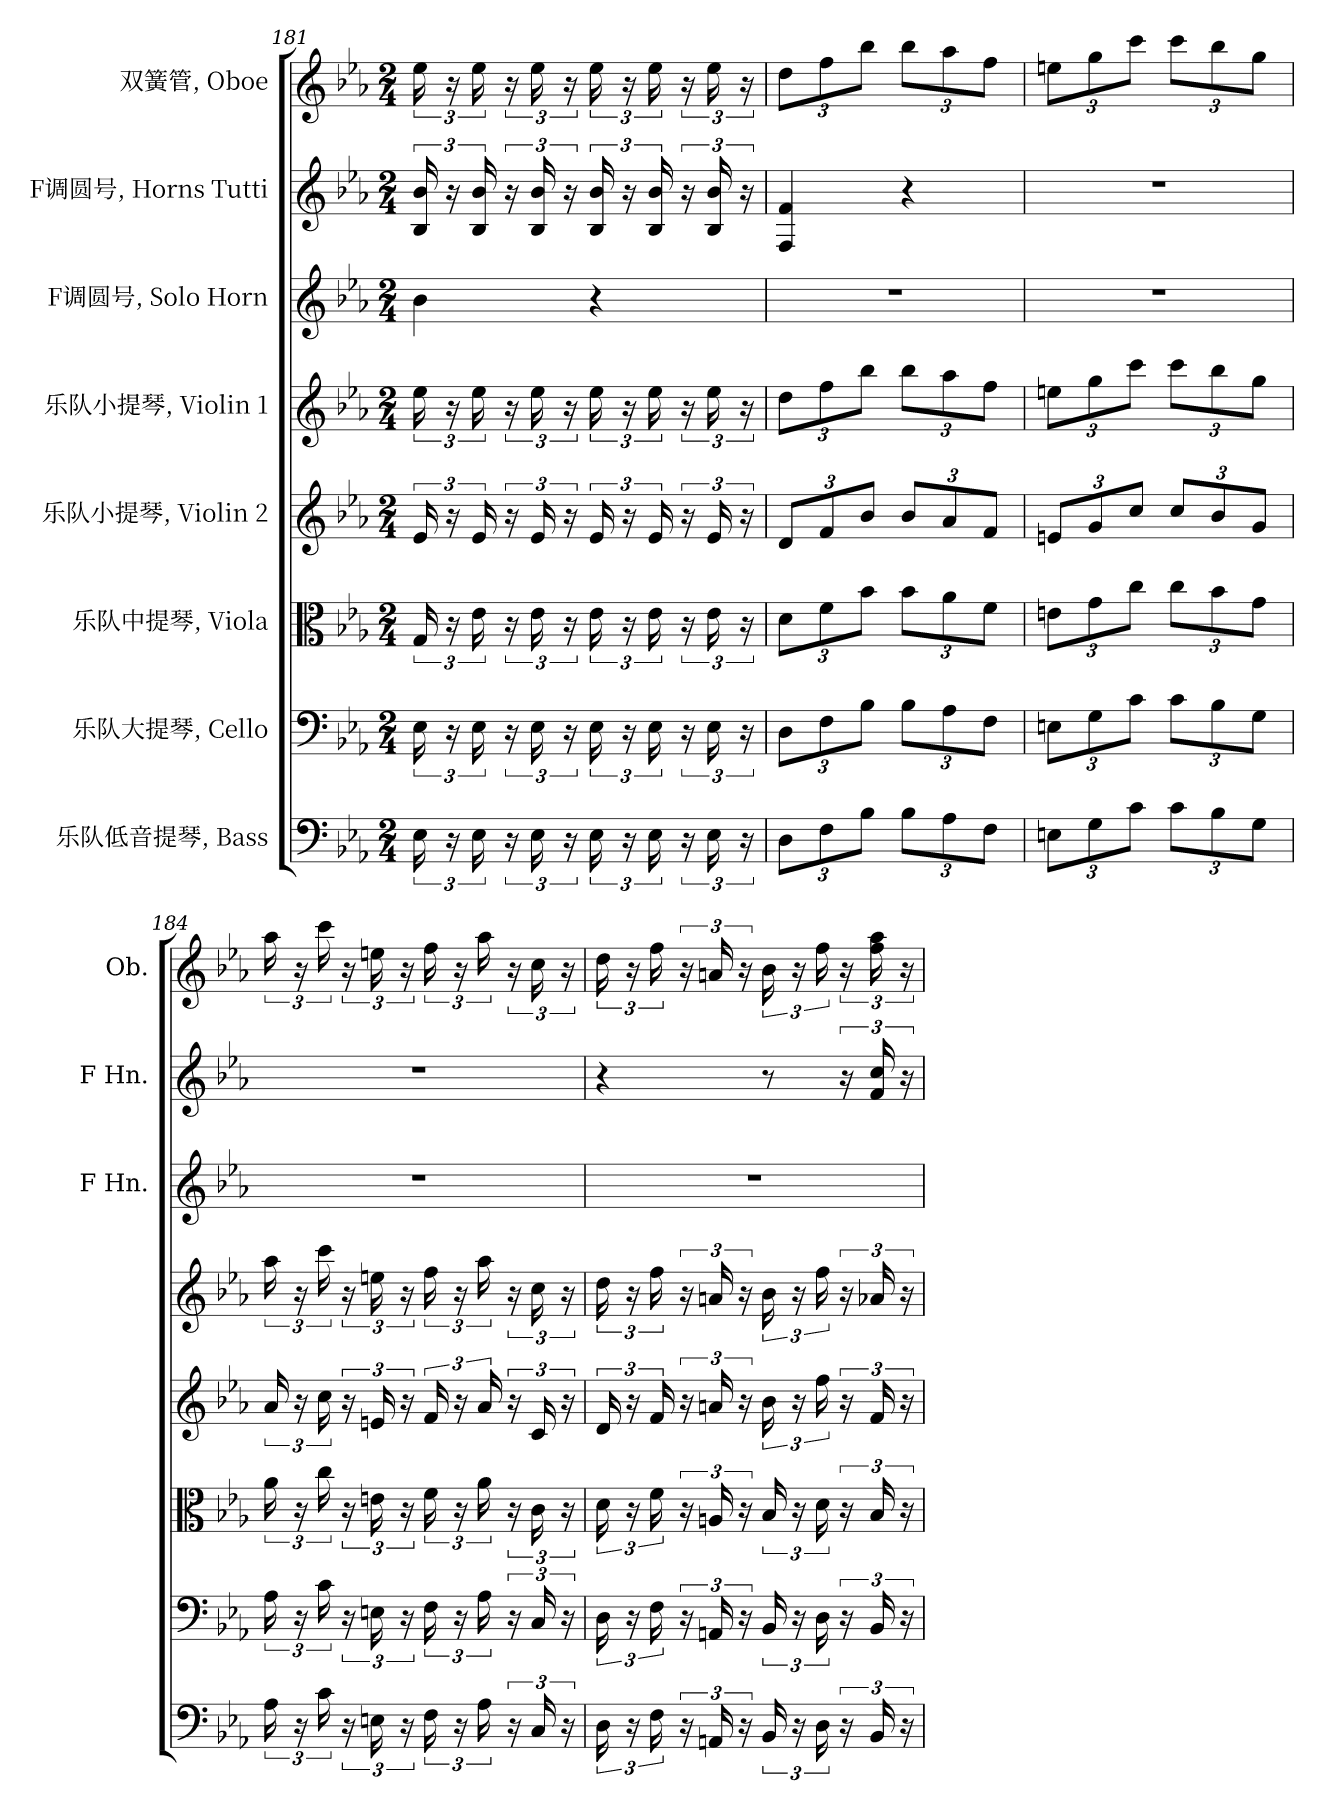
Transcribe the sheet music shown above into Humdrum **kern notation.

**kern	**kern	**kern	**kern	**kern	**kern	**kern	**kern
*part8	*part7	*part6	*part5	*part4	*part3	*part2	*part1
*staff8	*staff7	*staff6	*staff5	*staff4	*staff3	*staff2	*staff1
*I"乐队低音提琴, Bass	*I"乐队大提琴, Cello	*I"乐队中提琴, Viola	*I"乐队小提琴, Violin 2	*I"乐队小提琴, Violin 1	*I"F调圆号, Solo Horn	*I"F调圆号, Horns Tutti	*I"双簧管, Oboe
*	*	*	*	*	*I'F Hn.	*I'F Hn.	*I'Ob.
!!LO:PB:g=z
*clefF4	*clefF4	*clefC3	*clefG2	*clefG2	*clefG2	*clefG2	*clefG2
*ITrd7c12	*	*	*	*	*ITrd4c7	*ITrd4c7	*
*k[b-e-a-]	*k[b-e-a-]	*k[b-e-a-]	*k[b-e-a-]	*k[b-e-a-]	*k[b-e-a-d-]	*k[b-e-a-d-]	*k[b-e-a-]
*M2/4	*M2/4	*M2/4	*M2/4	*M2/4	*M2/4	*M2/4	*M2/4
=181	=181	=181	=181	=181	=181	=181	=181
24EE-\	24E-\	24G/	24e-/	24ee-\	4e-\	24E-/ 24e-/	24ee-\
24r	24r	24r	24r	24r	.	24r	24r
24EE-\	24E-\	24e-\	24e-/	24ee-\	.	24E-/ 24e-/	24ee-\
24r	24r	24r	24r	24r	.	24r	24r
24EE-\	24E-\	24e-\	24e-/	24ee-\	.	24E-/ 24e-/	24ee-\
24r	24r	24r	24r	24r	.	24r	24r
24EE-\	24E-\	24e-\	24e-/	24ee-\	4r	24E-/ 24e-/	24ee-\
24r	24r	24r	24r	24r	.	24r	24r
24EE-\	24E-\	24e-\	24e-/	24ee-\	.	24E-/ 24e-/	24ee-\
24r	24r	24r	24r	24r	.	24r	24r
24EE-\	24E-\	24e-\	24e-/	24ee-\	.	24E-/ 24e-/	24ee-\
24r	24r	24r	24r	24r	.	24r	24r
=182	=182	=182	=182	=182	=182	=182	=182
*Xbrackettup	*Xbrackettup	*Xbrackettup	*Xbrackettup	*Xbrackettup	*	*	*Xbrackettup
12DD\L	12D\L	12d\L	12d/L	12dd\L	2r	4BB-/ 4B-/	12dd\L
12FF\	12F\	12f\	12f/	12ff\	.	.	12ff\
12BB-\J	12B-\J	12b-\J	12b-/J	12bb-\J	.	.	12bb-\J
12BB-\L	12B-\L	12b-\L	12b-/L	12bb-\L	.	4r	12bb-\L
12AA-\	12A-\	12a-\	12a-/	12aa-\	.	.	12aa-\
12FF\J	12F\J	12f\J	12f/J	12ff\J	.	.	12ff\J
=183	=183	=183	=183	=183	=183	=183	=183
12EEn\L	12En\L	12en\L	12en/L	12een\L	2r	2r	12een\L
12GG\	12G\	12g\	12g/	12gg\	.	.	12gg\
12C\J	12c\J	12cc\J	12cc/J	12ccc\J	.	.	12ccc\J
12C\L	12c\L	12cc\L	12cc/L	12ccc\L	.	.	12ccc\L
12BB-\	12B-\	12b-\	12b-/	12bb-\	.	.	12bb-\
12GG\J	12G\J	12g\J	12g/J	12gg\J	.	.	12gg\J
!!LO:PB:g=z
=184	=184	=184	=184	=184	=184	=184	=184
*brackettup	*brackettup	*brackettup	*brackettup	*brackettup	*	*	*brackettup
24AA-\	24A-\	24a-\	24a-/	24aa-\	2r	2r	24aa-\
24r	24r	24r	24r	24r	.	.	24r
24C\	24c\	24cc\	24cc\	24ccc\	.	.	24ccc\
24r	24r	24r	24r	24r	.	.	24r
24EEn\	24En\	24en\	24en/	24een\	.	.	24een\
24r	24r	24r	24r	24r	.	.	24r
24FF\	24F\	24f\	24f/	24ff\	.	.	24ff\
24r	24r	24r	24r	24r	.	.	24r
24AA-\	24A-\	24a-\	24a-/	24aa-\	.	.	24aa-\
24r	24r	24r	24r	24r	.	.	24r
24CC/	24C/	24c\	24c/	24cc\	.	.	24cc\
24r	24r	24r	24r	24r	.	.	24r
=185	=185	=185	=185	=185	=185	=185	=185
24DD\	24D\	24d\	24d/	24dd\	2r	4r	24dd\
24r	24r	24r	24r	24r	.	.	24r
24FF\	24F\	24f\	24f/	24ff\	.	.	24ff\
24r	24r	24r	24r	24r	.	.	24r
24AAAn/	24AAn/	24An/	24an/	24an/	.	.	24an/
24r	24r	24r	24r	24r	.	.	24r
24BBB-/	24BB-/	24B-/	24b-\	24b-\	.	8r	24b-\
24r	24r	24r	24r	24r	.	.	24r
24DD\	24D\	24d\	24ff\	24ff\	.	.	24ff\
24r	24r	24r	24r	24r	.	24r	24r
24BBB-/	24BB-/	24B-/	24f/	24a-X/	.	24B-/ 24f/	24ff\ 24aa-\
24r	24r	24r	24r	24r	.	24r	24r
=	=	=	=	=	=	=	=
*-	*-	*-	*-	*-	*-	*-	*-
